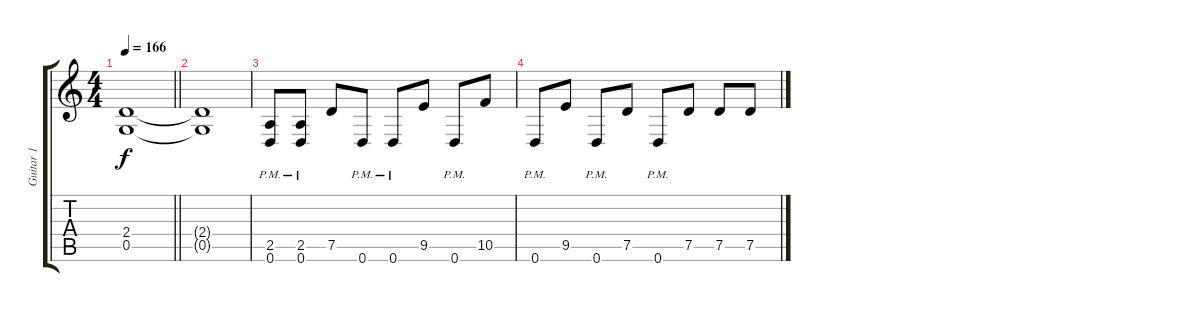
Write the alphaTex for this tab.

\track ("Guitar 1" "Guitar 1") {instrument distortionguitar}
\staff {score tabs}
\tuning (D4 A3 F3 C3 G2 D2) {hide}
\ts (4 4)
\tempo 166
\clef g2
\barLineRight lightlight
\ks c
(2.4{t} 0.5{t}).1{dy f} |
(2.4{t} 0.5{t}).1 |
(2.5{pm} 0.6{pm}).8 (2.5{pm} 0.6{pm}).8 7.5.8 0.6{pm}.8 0.6{pm}.8 9.5.8 0.6{pm}.8 10.5.8 |
0.6{pm}.8 9.5.8 0.6{pm}.8 7.5.8 0.6{pm}.8 7.5.8 7.5.8 7.5.8
